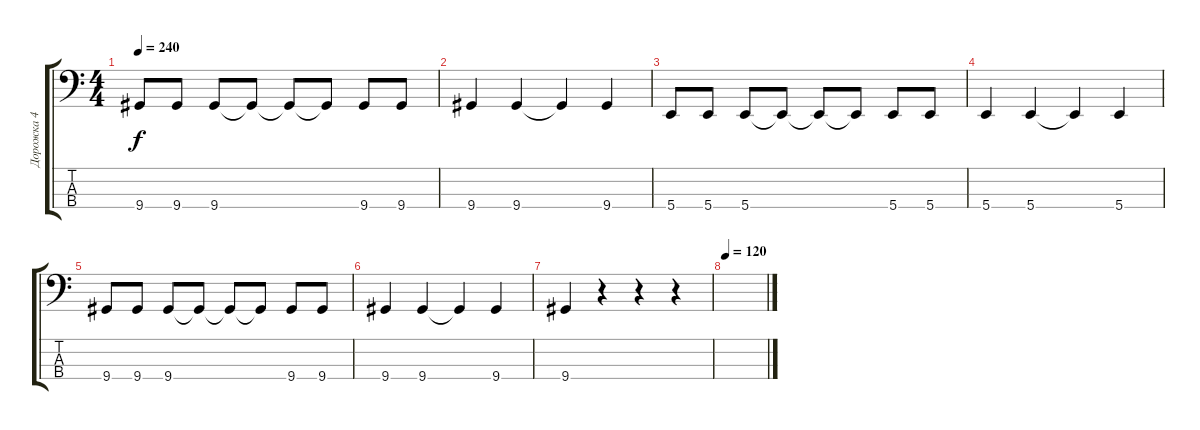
\track ("Дорожка 4" "Дорожка 4") {instrument electricbasspick}
\staff {score tabs}
\tuning (E2 B1 Gb1 B0) {hide}
\ts (4 4)
\tempo 240
\clef f4
\ks c
9.4.8{dy f} 9.4.8 9.4.8 9.4{t}.8 9.4{t}.8 9.4{t}.8 9.4.8 9.4.8 |
9.4.4 9.4.4 9.4{t}.4 9.4.4 |
5.4.8 5.4.8 5.4.8 5.4{t}.8 5.4{t}.8 5.4{t}.8 5.4.8 5.4.8 |
5.4.4 5.4.4 5.4{t}.4 5.4.4 |
9.4.8 9.4.8 9.4.8 9.4{t}.8 9.4{t}.8 9.4{t}.8 9.4.8 9.4.8 |
9.4.4 9.4.4 9.4{t}.4 9.4.4 |
9.4.4 r.4 r.4 r.4 |
\tempo 120
